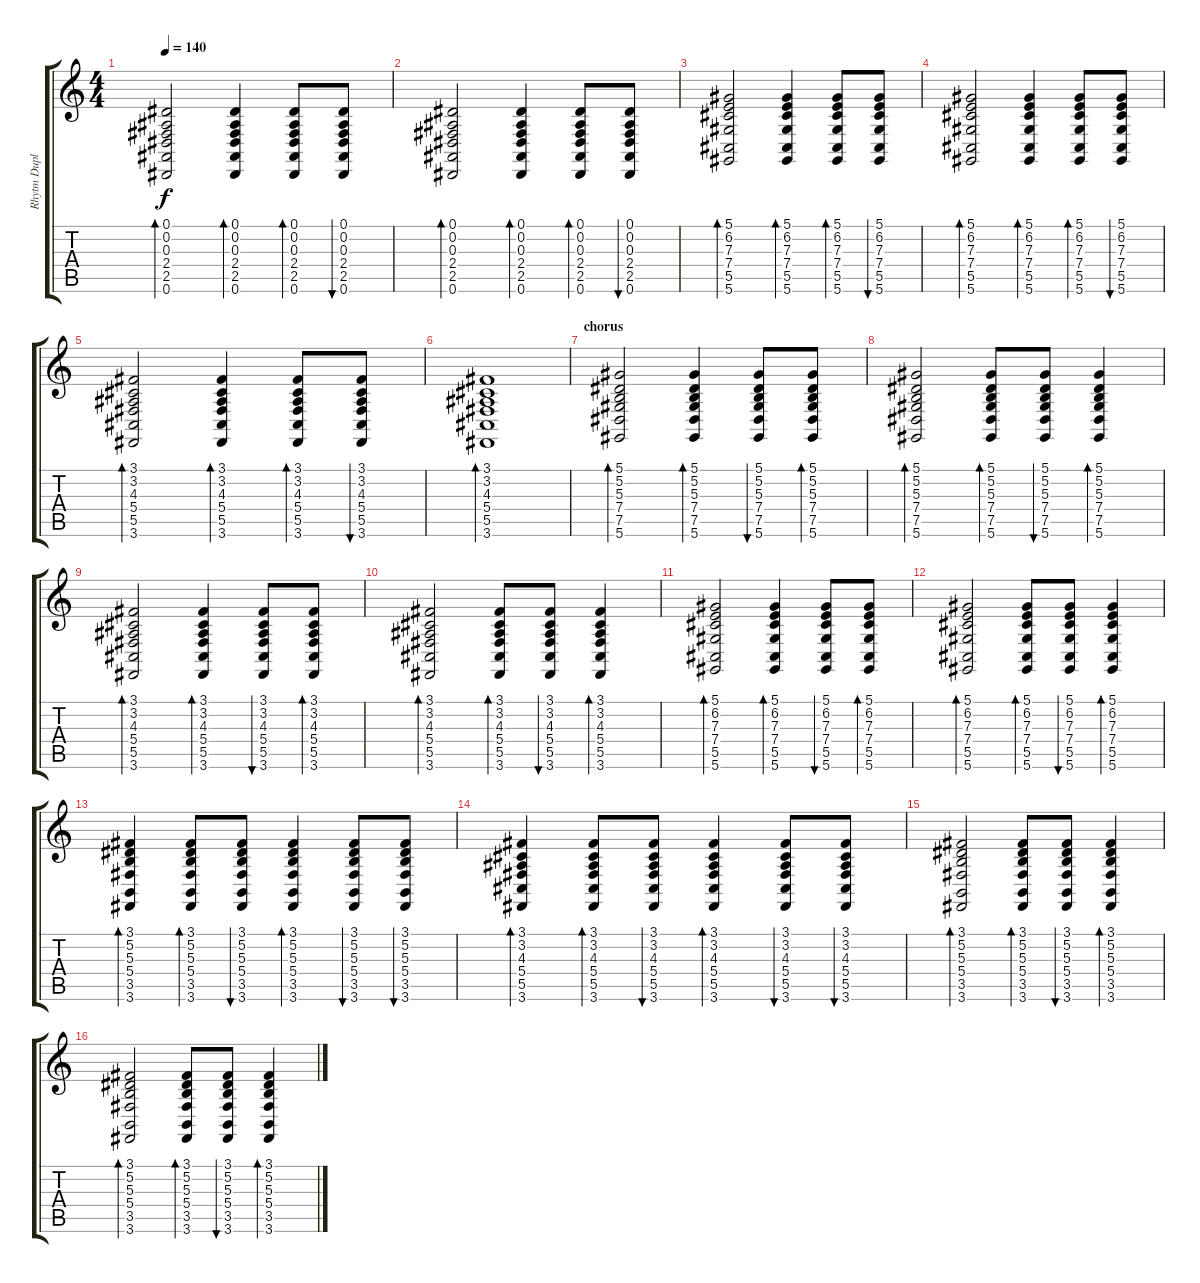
\track ("Rhytm Dupl." "Rhytm Dupl") {instrument clavinet}
\staff {score tabs}
\tuning (Eb4 Bb3 Gb3 Db3 Ab2 Eb2) {hide}
\ts (4 4)
\tempo 140
\clef g2
\ks c
(0.1 0.2 0.3 2.4 2.5 0.6).2{bd 60 dy f} (0.1 0.2 0.3 2.4 2.5 0.6).4{bd 60} (0.1 0.2 0.3 2.4 2.5 0.6).8{bd 60} (0.1 0.2 0.3 2.4 2.5 0.6).8{bu 60} |
(0.1 0.2 0.3 2.4 2.5 0.6).2{bd 60} (0.1 0.2 0.3 2.4 2.5 0.6).4{bd 60} (0.1 0.2 0.3 2.4 2.5 0.6).8{bd 60} (0.1 0.2 0.3 2.4 2.5 0.6).8{bu 60} |
(5.1 6.2 7.3 7.4 5.5 5.6).2{bd 120} (5.1 6.2 7.3 7.4 5.5 5.6).4{bd 60} (5.1 6.2 7.3 7.4 5.5 5.6).8{bd 120} (5.1 6.2 7.3 7.4 5.5 5.6).8{bu 120} |
(5.1 6.2 7.3 7.4 5.5 5.6).2{bd 120} (5.1 6.2 7.3 7.4 5.5 5.6).4{bd 60} (5.1 6.2 7.3 7.4 5.5 5.6).8{bd 120} (5.1 6.2 7.3 7.4 5.5 5.6).8{bu 120} |
(3.1 3.2 4.3 5.4 5.5 3.6).2{bd 120} (3.1 3.2 4.3 5.4 5.5 3.6).4{bd 60} (3.1 3.2 4.3 5.4 5.5 3.6).8{bd 120} (3.1 3.2 4.3 5.4 5.5 3.6).8{bu 120} |
(3.1 3.2 4.3 5.4 5.5 3.6).1{bd 120} |
\section ("" "chorus")
(5.1 5.2 5.3 7.4 7.5 5.6).2{bd 120} (5.1 5.2 5.3 7.4 7.5 5.6).4{bd 60} (5.1 5.2 5.3 7.4 7.5 5.6).8{bu 120} (5.1 5.2 5.3 7.4 7.5 5.6).8{bd 120} |
(5.1 5.2 5.3 7.4 7.5 5.6).2{bd 120} (5.1 5.2 5.3 7.4 7.5 5.6).8{bd 60} (5.1 5.2 5.3 7.4 7.5 5.6).8{bu 120} (5.1 5.2 5.3 7.4 7.5 5.6).4{bd 120} |
(3.1 3.2 4.3 5.4 5.5 3.6).2{bd 120} (3.1 3.2 4.3 5.4 5.5 3.6).4{bd 60} (3.1 3.2 4.3 5.4 5.5 3.6).8{bu 120} (3.1 3.2 4.3 5.4 5.5 3.6).8{bd 120} |
(3.1 3.2 4.3 5.4 5.5 3.6).2{bd 120} (3.1 3.2 4.3 5.4 5.5 3.6).8{bd 60} (3.1 3.2 4.3 5.4 5.5 3.6).8{bu 120} (3.1 3.2 4.3 5.4 5.5 3.6).4{bd 120} |
(5.1 6.2 7.3 7.4 5.5 5.6).2{bd 120} (5.1 6.2 7.3 7.4 5.5 5.6).4{bd 60} (5.1 6.2 7.3 7.4 5.5 5.6).8{bu 120} (5.1 6.2 7.3 7.4 5.5 5.6).8{bd 120} |
(5.1 6.2 7.3 7.4 5.5 5.6).2{bd 120} (5.1 6.2 7.3 7.4 5.5 5.6).8{bd 60} (5.1 6.2 7.3 7.4 5.5 5.6).8{bu 120} (5.1 6.2 7.3 7.4 5.5 5.6).4{bd 120} |
(3.1 5.2 5.3 5.4 3.5 3.6).4{bd 120} (3.1 5.2 5.3 5.4 3.5 3.6).8{bd 60} (3.1 5.2 5.3 5.4 3.5 3.6).8{bu 120} (3.1 5.2 5.3 5.4 3.5 3.6).4{bd 120} (3.1 5.2 5.3 5.4 3.5 3.6).8{bu 120} (3.1 5.2 5.3 5.4 3.5 3.6).8{bu 120} |
(3.1 3.2 4.3 5.4 5.5 3.6).4{bd 120} (3.1 3.2 4.3 5.4 5.5 3.6).8{bd 60} (3.1 3.2 4.3 5.4 5.5 3.6).8{bu 120} (3.1 3.2 4.3 5.4 5.5 3.6).4{bd 120} (3.1 3.2 4.3 5.4 5.5 3.6).8{bu 120} (3.1 3.2 4.3 5.4 5.5 3.6).8{bu 120} |
(3.1 5.2 5.3 5.4 3.5 3.6).2{bd 120} (3.1 5.2 5.3 5.4 3.5 3.6).8{bd 60} (3.1 5.2 5.3 5.4 3.5 3.6).8{bu 120} (3.1 5.2 5.3 5.4 3.5 3.6).4{bd 120} |
(3.1 5.2 5.3 5.4 3.5 3.6).2{bd 120} (3.1 5.2 5.3 5.4 3.5 3.6).8{bd 60} (3.1 5.2 5.3 5.4 3.5 3.6).8{bu 120} (3.1 5.2 5.3 5.4 3.5 3.6).4{bd 120}
